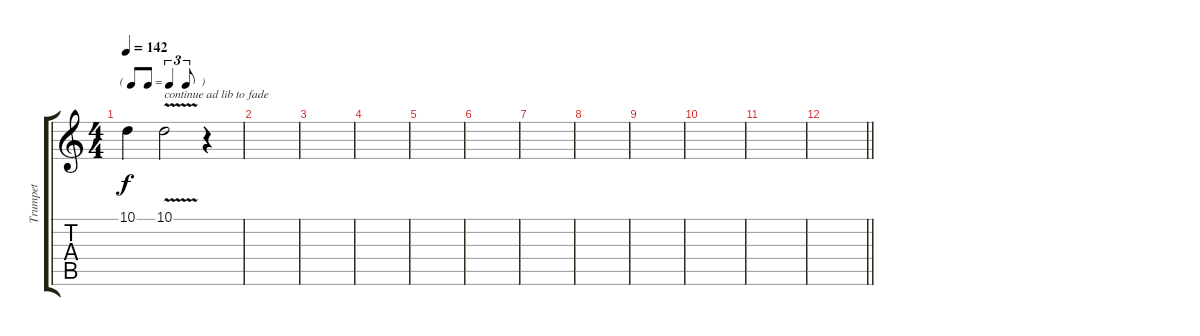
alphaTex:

\track ("Trumpet" "Trumpet") {instrument trumpet}
\staff {score tabs}
\tuning (E4 B3 G3 D3 A2 E2) {hide}
\ts (4 4)
\tf triplet8th
\tempo 142
\clef g2
\ks c
10.1.4{dy f} 10.1{v}.2{txt "continue ad lib to fade"} r.4 |
|
|
|
|
|
|
|
|
|
|
\barLineRight lightlight
